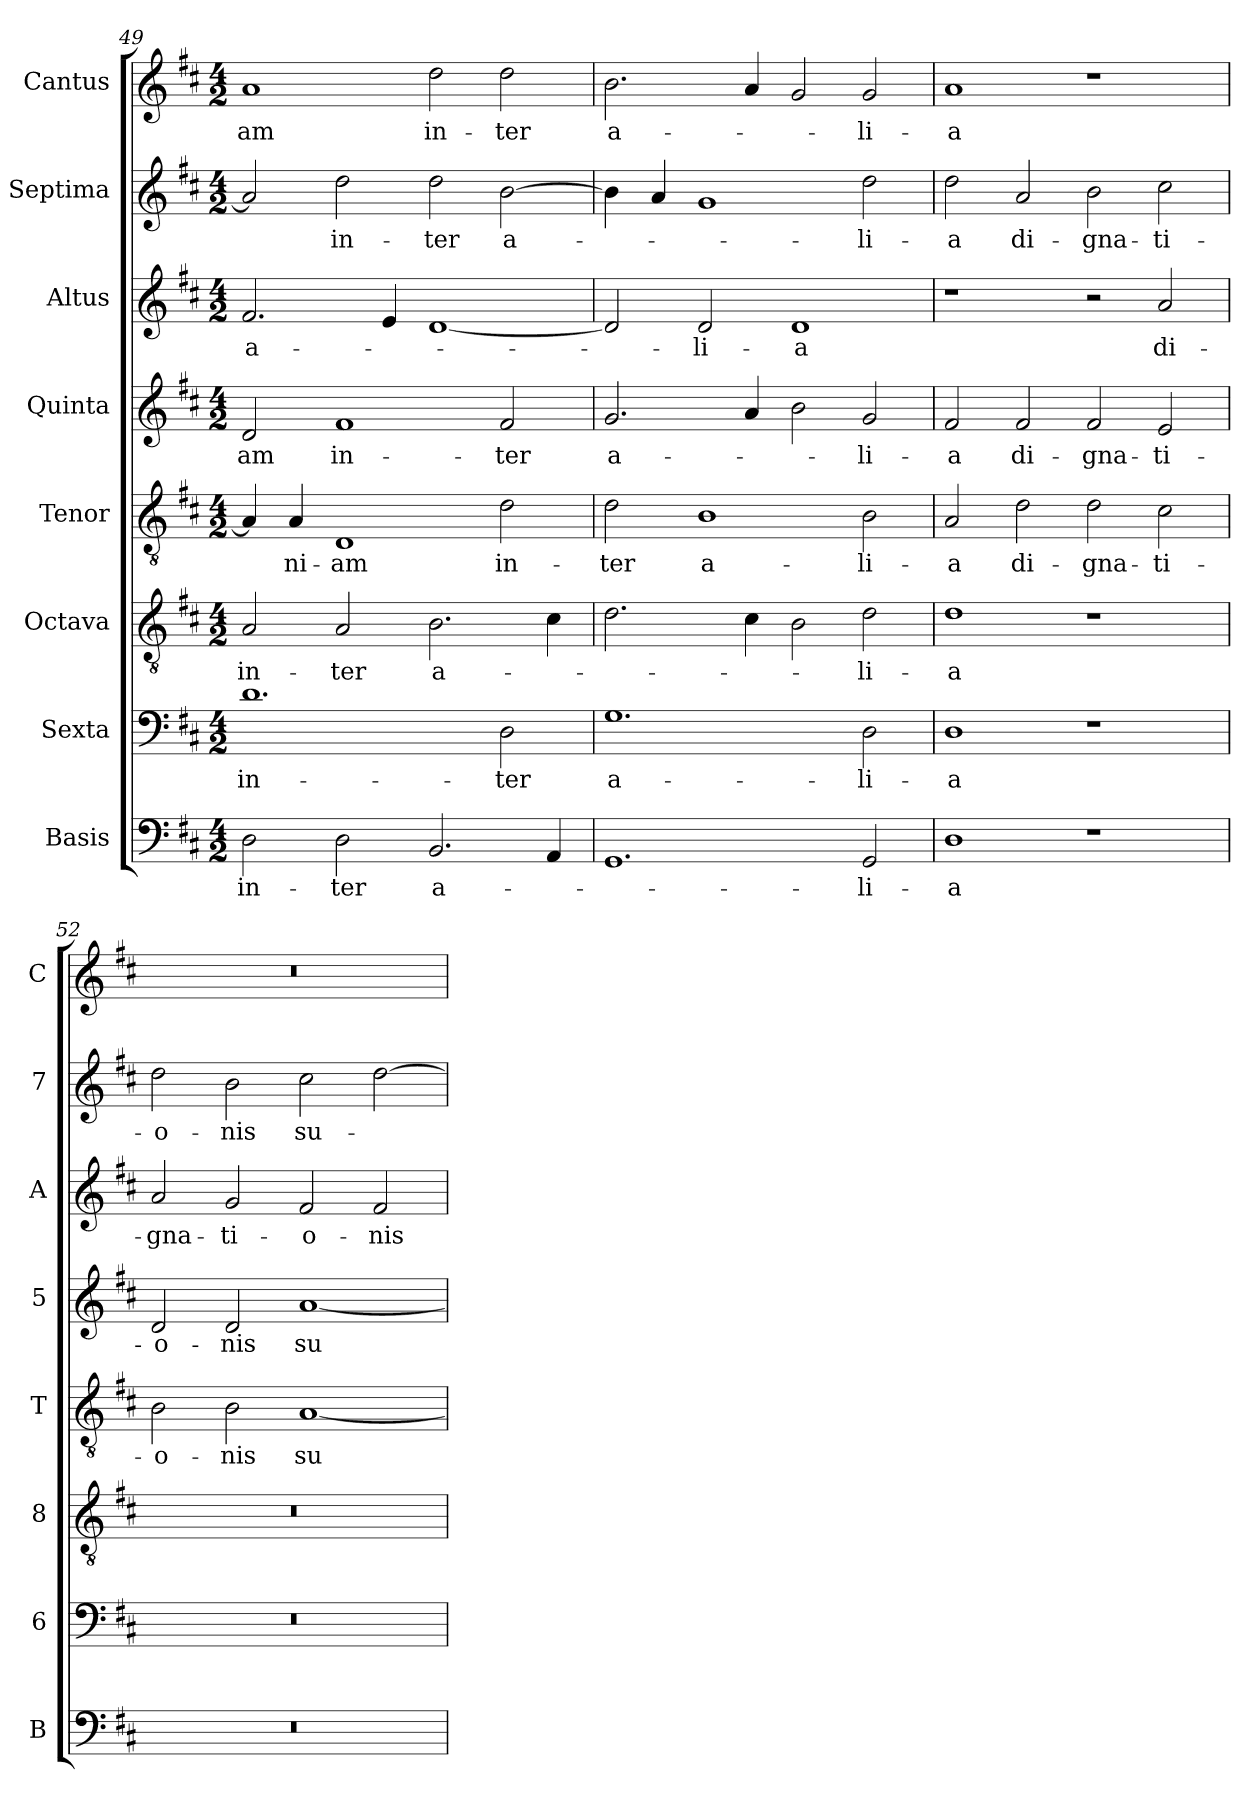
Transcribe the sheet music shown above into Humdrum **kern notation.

**kern	**text	**kern	**text	**kern	**text	**kern	**text	**kern	**text	**kern	**text	**kern	**text	**kern	**text
*part8	*part8	*part7	*part7	*part6	*part6	*part5	*part5	*part4	*part4	*part3	*part3	*part2	*part2	*part1	*part1
*staff8	*staff8	*staff7	*staff7	*staff6	*staff6	*staff5	*staff5	*staff4	*staff4	*staff3	*staff3	*staff2	*staff2	*staff1	*staff1
*I"Basis	*	*I"Sexta	*	*I"Octava	*	*I"Tenor	*	*I"Quinta	*	*I"Altus	*	*I"Septima	*	*I"Cantus	*
*I'B	*	*I'6	*	*I'8	*	*I'T	*	*I'5	*	*I'A	*	*I'7	*	*I'C	*
*clefF4	*	*clefF4	*	*clefGv2	*	*clefGv2	*	*clefG2	*	*clefG2	*	*clefG2	*	*clefG2	*
*k[f#c#]	*	*k[f#c#]	*	*k[f#c#]	*	*k[f#c#]	*	*k[f#c#]	*	*k[f#c#]	*	*k[f#c#]	*	*k[f#c#]	*
*D:	*	*D:	*	*D:	*	*D:	*	*D:	*	*D:	*	*D:	*	*D:	*
*M4/2	*	*M4/2	*	*M4/2	*	*M4/2	*	*M4/2	*	*M4/2	*	*M4/2	*	*M4/2	*
=49	=49	=49	=49	=49	=49	=49	=49	=49	=49	=49	=49	=49	=49	=49	=49
!	!LO:LY:b	!	!LO:LY:b	!	!LO:LY:b	!	!	!	!LO:LY:b	!	!LO:LY:b	!	!	!	!LO:LY:b
2D\	in-	1.d	in-	2A/	in-	4A/]	.	2d/	-am	2.f#/	a-	2a/]	.	1a	-am
!	!	!	!	!	!	!	!LO:LY:b	!	!	!	!	!	!	!	!
.	.	.	.	.	.	4A/	-ni-	.	.	.	.	.	.	.	.
!	!LO:LY:b	!	!	!	!LO:LY:b	!	!LO:LY:b	!	!LO:LY:b	!	!	!	!LO:LY:b	!	!
2D\	-ter	.	.	2A/	-ter	1D	-am	1f#	in-	.	.	2dd\	in-	.	.
.	.	.	.	.	.	.	.	.	.	4e/	.	.	.	.	.
!	!LO:LY:b	!	!	!	!LO:LY:b	!	!	!	!	!	!	!	!LO:LY:b	!	!LO:LY:b
2.BB/	a-	.	.	2.B\	a-	.	.	.	.	[1d	.	2dd\	-ter	2dd\	in-
!	!	!	!LO:LY:b	!	!	!	!LO:LY:b	!	!LO:LY:b	!	!	!	!LO:LY:b	!	!LO:LY:b
.	.	2D\	-ter	.	.	2d\	in-	2f#/	-ter	.	.	[2b\	a-	2dd\	-ter
4AA/	.	.	.	4c#\	.	.	.	.	.	.	.	.	.	.	.
=50	=50	=50	=50	=50	=50	=50	=50	=50	=50	=50	=50	=50	=50	=50	=50
!	!	!	!LO:LY:b	!	!	!	!LO:LY:b	!	!LO:LY:b	!	!	!	!	!	!LO:LY:b
1.GG	.	1.G	a-	2.d\	.	2d\	-ter	2.g/	a-	2d/]	.	4b\]	.	2.b\	a-
.	.	.	.	.	.	.	.	.	.	.	.	4a/	.	.	.
!	!	!	!	!	!	!	!LO:LY:b	!	!	!	!LO:LY:b	!	!	!	!
.	.	.	.	.	.	1B	a-	.	.	2d/	-li-	1g	.	.	.
.	.	.	.	4c#\	.	.	.	4a/	.	.	.	.	.	4a/	.
!	!	!	!	!	!	!	!	!	!	!	!LO:LY:b	!	!	!	!
.	.	.	.	2B\	.	.	.	2b\	.	1d	-a	.	.	2g/	.
!	!LO:LY:b	!	!LO:LY:b	!	!LO:LY:b	!	!LO:LY:b	!	!LO:LY:b	!	!	!	!LO:LY:b	!	!LO:LY:b
2GG/	-li-	2D\	-li-	2d\	-li-	2B\	-li-	2g/	-li-	.	.	2dd\	-li-	2g/	-li-
=51	=51	=51	=51	=51	=51	=51	=51	=51	=51	=51	=51	=51	=51	=51	=51
!	!LO:LY:b	!	!LO:LY:b	!	!LO:LY:b	!	!LO:LY:b	!	!LO:LY:b	!	!	!	!LO:LY:b	!	!LO:LY:b
1D	-a	1D	-a	1d	-a	2A/	-a	2f#/	-a	1r	.	2dd\	-a	1a	-a
!	!	!	!	!	!	!	!LO:LY:b	!	!LO:LY:b	!	!	!	!LO:LY:b	!	!
.	.	.	.	.	.	2d\	di-	2f#/	di-	.	.	2a/	di-	.	.
!	!	!	!	!	!	!	!LO:LY:b	!	!LO:LY:b	!	!	!	!LO:LY:b	!	!
1r	.	1r	.	1r	.	2d\	-gna-	2f#/	-gna-	2r	.	2b\	-gna-	1r	.
!	!	!	!	!	!	!	!LO:LY:b	!	!LO:LY:b	!	!LO:LY:b	!	!LO:LY:b	!	!
.	.	.	.	.	.	2c#\	-ti-	2e/	-ti-	2a/	di-	2cc#\	-ti-	.	.
!!LO:LB:g=z
=52	=52	=52	=52	=52	=52	=52	=52	=52	=52	=52	=52	=52	=52	=52	=52
!	!	!	!	!	!	!	!LO:LY:b	!	!LO:LY:b	!	!LO:LY:b	!	!LO:LY:b	!	!
0r	.	0r	.	0r	.	2B\	-o-	2d/	-o-	2a/	-gna-	2dd\	-o-	0r	.
!	!	!	!	!	!	!	!LO:LY:b	!	!LO:LY:b	!	!LO:LY:b	!	!LO:LY:b	!	!
.	.	.	.	.	.	2B\	-nis	2d/	-nis	2g/	-ti-	2b\	-nis	.	.
!	!	!	!	!	!	!	!LO:LY:b	!	!LO:LY:b	!	!LO:LY:b	!	!LO:LY:b	!	!
.	.	.	.	.	.	[1A	su-	[1a	su-	2f#/	-o-	2cc#\	su-	.	.
!	!	!	!	!	!	!	!	!	!	!	!LO:LY:b	!	!	!	!
.	.	.	.	.	.	.	.	.	.	2f#/	-nis	[2dd\	.	.	.
=	=	=	=	=	=	=	=	=	=	=	=	=	=	=	=
*-	*-	*-	*-	*-	*-	*-	*-	*-	*-	*-	*-	*-	*-	*-	*-
